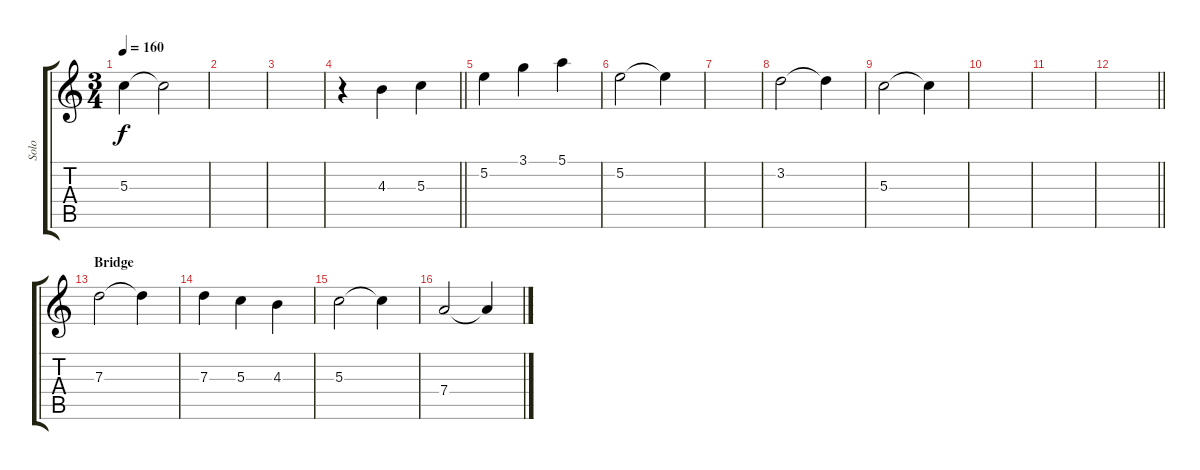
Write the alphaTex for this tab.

\track ("Solo" "Solo") {solo instrument acousticguitarsteel}
\staff {score tabs}
\tuning (E4 B3 G3 D3 A2 E2) {hide}
\ts (3 4)
\tempo 160
\clef g2
\ks c
5.3.4{dy f} 5.3{t}.2 |
|
|
\barLineRight lightlight
r.4 4.3.4 5.3.4 |
5.2.4 3.1.4 5.1.4 |
5.2.2 5.2{t}.4 |
|
3.2.2 3.2{t}.4 |
5.3.2 5.3{t}.4 |
|
|
\barLineRight lightlight
|
\section ("" "Bridge")
7.3.2 7.3{t}.4 |
7.3.4 5.3.4 4.3.4 |
5.3.2 5.3{t}.4 |
7.4.2 7.4{t}.4
